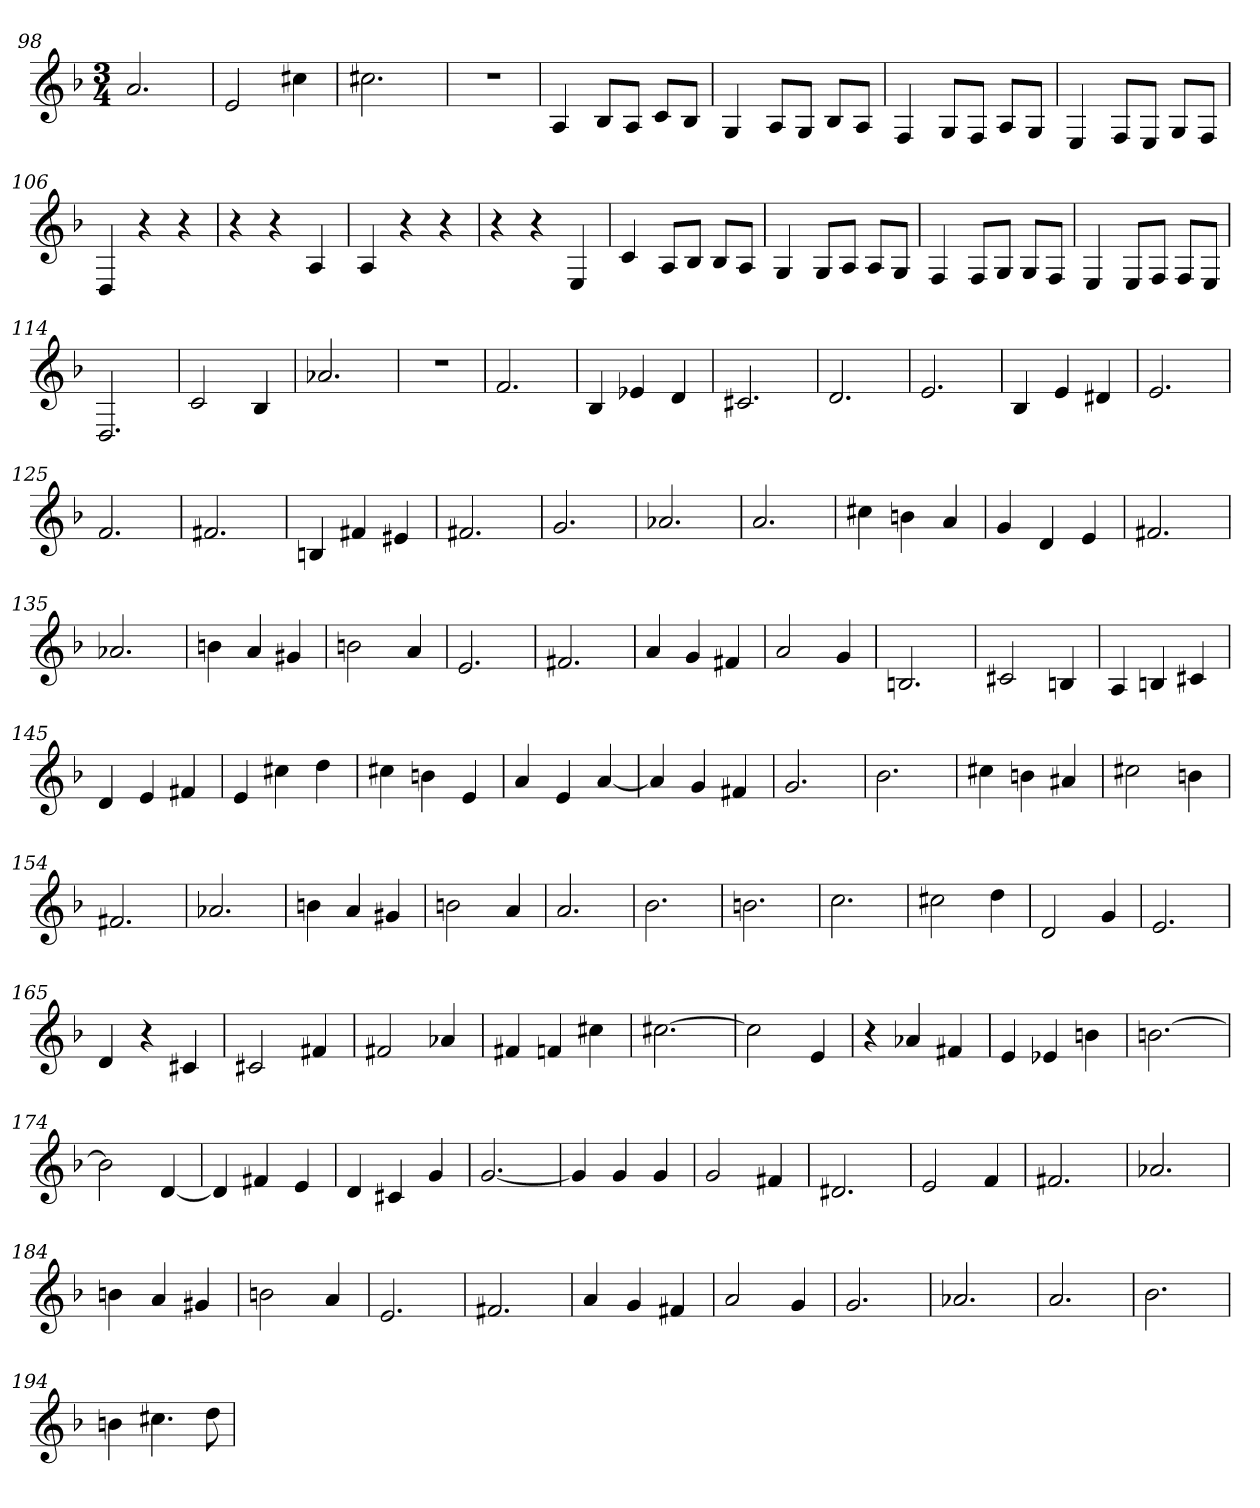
**kern
*part1
*staff1
*clefG2
*k[b-]
*F:
*M3/4
=98
2.a
=99
2e
4cc#X
=100
2.cc#X
=101
2.r
=102
4A
8B-/L
8A/J
8c/L
8B-/J
=103
4G
8A/L
8G/J
8B-/L
8A/J
=104
4F
8G/L
8F/J
8A/L
8G/J
=105
4E
8F/L
8E/J
8G/L
8F/J
=106
4D
4r
4r
=107
4r
4r
4A
=108
4A
4r
4r
=109
4r
4r
4E
=110
4c
8A/L
8B-/J
8B-/L
8A/J
=111
4G
8G/L
8A/J
8A/L
8G/J
=112
4F
8F/L
8G/J
8G/L
8F/J
=113
4E
8E/L
8F/J
8F/L
8E/J
=114
2.D
=115
2c
4B-
=116
2.a-X
=117
2.r
=118
2.f
=119
4B-
4e-X
4d
=120
2.c#X
=121
2.d
=122
2.e
=123
4B-
4e
4d#X
=124
2.e
=125
2.f
=126
2.f#X
=127
4Bn
4f#X
4e#X
=128
2.f#X
=129
2.g
=130
2.a-X
=131
2.a
=132
4cc#X
4bn
4a
=133
4g
4d
4e
=134
2.f#X
=135
2.a-X
=136
4bn
4a
4g#X
=137
2bn
4a
=138
2.e
=139
2.f#X
=140
4a
4g
4f#X
=141
2a
4g
=142
2.Bn
=143
2c#X
4Bn
=144
4A
4Bn
4c#X
=145
4d
4e
4f#X
=146
4e
4cc#X
4dd
=147
4cc#X
4bn
4e
=148
4a
4e
[4a
=149
4a]
4g
4f#X
=150
2.g
=151
2.b-
=152
4cc#X
4bn
4a#X
=153
2cc#X
4bn
=154
2.f#X
=155
2.a-X
=156
4bn
4a
4g#X
=157
2bn
4a
=158
2.a
=159
2.b-
=160
2.bn
=161
2.cc
=162
2cc#X
4dd
=163
2d
4g
=164
2.e
=165
4d
4r
4c#X
=166
2c#X
4f#X
=167
2f#X
4a-X
=168
4f#X
4fn
4cc#X
=169
[2.cc#X
=170
2cc#]
4e
=171
4r
4a-X
4f#X
=172
4e
4e-X
4bn
=173
[2.bn
=174
2b]
[4d
=175
4d]
4f#X
4e
=176
4d
4c#X
4g
=177
[2.g
=178
4g]
4g
4g
=179
2g
4f#X
=180
2.d#X
=181
2e
4f
=182
2.f#X
=183
2.a-X
=184
4bn
4a
4g#X
=185
2bn
4a
=186
2.e
=187
2.f#X
=188
4a
4g
4f#X
=189
2a
4g
=190
2.g
=191
2.a-X
=192
2.a
=193
2.b-
=194
4bn
4.cc#X
8dd
=
*-
